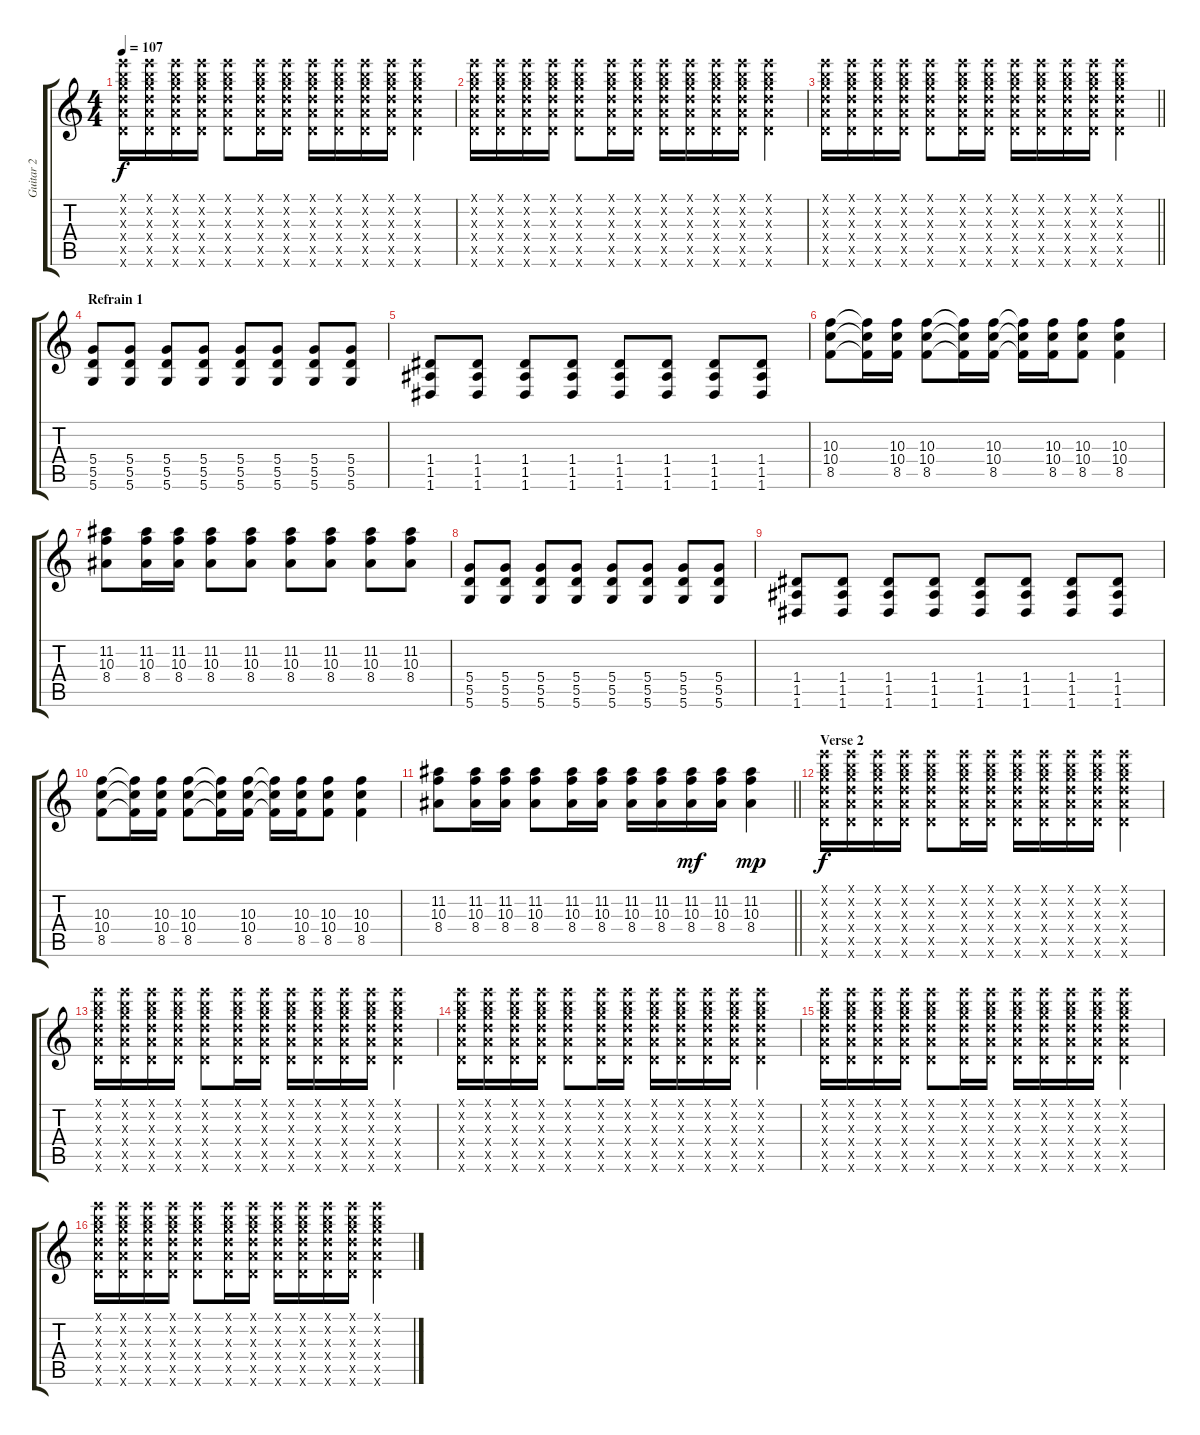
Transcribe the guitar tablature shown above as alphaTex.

\track ("Guitar 2" "Guitar 2") {instrument acousticguitarsteel}
\staff {score tabs}
\tuning (E4 B3 G3 D3 A2 D2) {hide}
\ts (4 4)
\tempo 107
\clef g2
\ks c
(12.1{x} 12.2{x} 12.3{x} 12.4{x} 12.5{x} 12.6{x}).16{dy f} (12.1{x} 12.2{x} 12.3{x} 12.4{x} 12.5{x} 12.6{x}).16 (12.1{x} 12.2{x} 12.3{x} 12.4{x} 12.5{x} 12.6{x}).16 (12.1{x} 12.2{x} 12.3{x} 12.4{x} 12.5{x} 12.6{x}).16 (12.1{x} 12.2{x} 12.3{x} 12.4{x} 12.5{x} 12.6{x}).8 (12.1{x} 12.2{x} 12.3{x} 12.4{x} 12.5{x} 12.6{x}).16 (12.1{x} 12.2{x} 12.3{x} 12.4{x} 12.5{x} 12.6{x}).16 (12.1{x} 12.2{x} 12.3{x} 12.4{x} 12.5{x} 12.6{x}).16 (12.1{x} 12.2{x} 12.3{x} 12.4{x} 12.5{x} 12.6{x}).16 (12.1{x} 12.2{x} 12.3{x} 12.4{x} 12.5{x} 12.6{x}).16 (12.1{x} 12.2{x} 12.3{x} 12.4{x} 12.5{x} 12.6{x}).16 (12.1{x} 12.2{x} 12.3{x} 12.4{x} 12.5{x} 12.6{x}).4 |
(12.1{x} 12.2{x} 12.3{x} 12.4{x} 12.5{x} 12.6{x}).16 (12.1{x} 12.2{x} 12.3{x} 12.4{x} 12.5{x} 12.6{x}).16 (12.1{x} 12.2{x} 12.3{x} 12.4{x} 12.5{x} 12.6{x}).16 (12.1{x} 12.2{x} 12.3{x} 12.4{x} 12.5{x} 12.6{x}).16 (12.1{x} 12.2{x} 12.3{x} 12.4{x} 12.5{x} 12.6{x}).8 (12.1{x} 12.2{x} 12.3{x} 12.4{x} 12.5{x} 12.6{x}).16 (12.1{x} 12.2{x} 12.3{x} 12.4{x} 12.5{x} 12.6{x}).16 (12.1{x} 12.2{x} 12.3{x} 12.4{x} 12.5{x} 12.6{x}).16 (12.1{x} 12.2{x} 12.3{x} 12.4{x} 12.5{x} 12.6{x}).16 (12.1{x} 12.2{x} 12.3{x} 12.4{x} 12.5{x} 12.6{x}).16 (12.1{x} 12.2{x} 12.3{x} 12.4{x} 12.5{x} 12.6{x}).16 (12.1{x} 12.2{x} 12.3{x} 12.4{x} 12.5{x} 12.6{x}).4 |
\barLineRight lightlight
(12.1{x} 12.2{x} 12.3{x} 12.4{x} 12.5{x} 12.6{x}).16 (12.1{x} 12.2{x} 12.3{x} 12.4{x} 12.5{x} 12.6{x}).16 (12.1{x} 12.2{x} 12.3{x} 12.4{x} 12.5{x} 12.6{x}).16 (12.1{x} 12.2{x} 12.3{x} 12.4{x} 12.5{x} 12.6{x}).16 (12.1{x} 12.2{x} 12.3{x} 12.4{x} 12.5{x} 12.6{x}).8 (12.1{x} 12.2{x} 12.3{x} 12.4{x} 12.5{x} 12.6{x}).16 (12.1{x} 12.2{x} 12.3{x} 12.4{x} 12.5{x} 12.6{x}).16 (12.1{x} 12.2{x} 12.3{x} 12.4{x} 12.5{x} 12.6{x}).16 (12.1{x} 12.2{x} 12.3{x} 12.4{x} 12.5{x} 12.6{x}).16 (12.1{x} 12.2{x} 12.3{x} 12.4{x} 12.5{x} 12.6{x}).16 (12.1{x} 12.2{x} 12.3{x} 12.4{x} 12.5{x} 12.6{x}).16 (12.1{x} 12.2{x} 12.3{x} 12.4{x} 12.5{x} 12.6{x}).4 |
\section ("" "Refrain 1")
(5.4 5.5 5.6).8{volume 14 balance 0 instrument distortionguitar} (5.4 5.5 5.6).8 (5.4 5.5 5.6).8 (5.4 5.5 5.6).8 (5.4 5.5 5.6).8 (5.4 5.5 5.6).8 (5.4 5.5 5.6).8 (5.4 5.5 5.6).8 |
(1.4 1.5 1.6).8 (1.4 1.5 1.6).8 (1.4 1.5 1.6).8 (1.4 1.5 1.6).8 (1.4 1.5 1.6).8 (1.4 1.5 1.6).8 (1.4 1.5 1.6).8 (1.4 1.5 1.6).8 |
(10.3 10.4 8.5).8 (10.3{t} 10.4{t} 8.5{t}).16 (10.3 10.4 8.5).16 (10.3 10.4 8.5).8 (10.3{t} 10.4{t} 8.5{t}).16 (10.3 10.4 8.5).16 (10.3{t} 10.4{t} 8.5{t}).16 (10.3 10.4 8.5).16 (10.3 10.4 8.5).8 (10.3 10.4 8.5).4 |
(11.2 10.3 8.4).8 (11.2 10.3 8.4).16 (11.2 10.3 8.4).16 (11.2 10.3 8.4).8 (11.2 10.3 8.4).8 (11.2 10.3 8.4).8 (11.2 10.3 8.4).8 (11.2 10.3 8.4).8 (11.2 10.3 8.4).8 |
(5.4 5.5 5.6).8 (5.4 5.5 5.6).8 (5.4 5.5 5.6).8 (5.4 5.5 5.6).8 (5.4 5.5 5.6).8 (5.4 5.5 5.6).8 (5.4 5.5 5.6).8 (5.4 5.5 5.6).8 |
(1.4 1.5 1.6).8 (1.4 1.5 1.6).8 (1.4 1.5 1.6).8 (1.4 1.5 1.6).8 (1.4 1.5 1.6).8 (1.4 1.5 1.6).8 (1.4 1.5 1.6).8 (1.4 1.5 1.6).8 |
(10.3 10.4 8.5).8 (10.3{t} 10.4{t} 8.5{t}).16 (10.3 10.4 8.5).16 (10.3 10.4 8.5).8 (10.3{t} 10.4{t} 8.5{t}).16 (10.3 10.4 8.5).16 (10.3{t} 10.4{t} 8.5{t}).16 (10.3 10.4 8.5).16 (10.3 10.4 8.5).8 (10.3 10.4 8.5).4 |
\barLineRight lightlight
(11.2 10.3 8.4).8 (11.2 10.3 8.4).16 (11.2 10.3 8.4).16 (11.2 10.3 8.4).8 (11.2 10.3 8.4).16 (11.2 10.3 8.4).16 (11.2 10.3 8.4).16 (11.2 10.3 8.4).16 (11.2 10.3 8.4).16{dy mf} (11.2 10.3 8.4).16 (11.2 10.3 8.4).4{dy mp} |
\section ("" "Verse 2")
(12.1{x} 12.2{x} 12.3{x} 12.4{x} 12.5{x} 12.6{x}).16{dy f volume 16 balance 8 instrument acousticguitarsteel} (12.1{x} 12.2{x} 12.3{x} 12.4{x} 12.5{x} 12.6{x}).16 (12.1{x} 12.2{x} 12.3{x} 12.4{x} 12.5{x} 12.6{x}).16 (12.1{x} 12.2{x} 12.3{x} 12.4{x} 12.5{x} 12.6{x}).16 (12.1{x} 12.2{x} 12.3{x} 12.4{x} 12.5{x} 12.6{x}).8 (12.1{x} 12.2{x} 12.3{x} 12.4{x} 12.5{x} 12.6{x}).16 (12.1{x} 12.2{x} 12.3{x} 12.4{x} 12.5{x} 12.6{x}).16 (12.1{x} 12.2{x} 12.3{x} 12.4{x} 12.5{x} 12.6{x}).16 (12.1{x} 12.2{x} 12.3{x} 12.4{x} 12.5{x} 12.6{x}).16 (12.1{x} 12.2{x} 12.3{x} 12.4{x} 12.5{x} 12.6{x}).16 (12.1{x} 12.2{x} 12.3{x} 12.4{x} 12.5{x} 12.6{x}).16 (12.1{x} 12.2{x} 12.3{x} 12.4{x} 12.5{x} 12.6{x}).4 |
(12.1{x} 12.2{x} 12.3{x} 12.4{x} 12.5{x} 12.6{x}).16 (12.1{x} 12.2{x} 12.3{x} 12.4{x} 12.5{x} 12.6{x}).16 (12.1{x} 12.2{x} 12.3{x} 12.4{x} 12.5{x} 12.6{x}).16 (12.1{x} 12.2{x} 12.3{x} 12.4{x} 12.5{x} 12.6{x}).16 (12.1{x} 12.2{x} 12.3{x} 12.4{x} 12.5{x} 12.6{x}).8 (12.1{x} 12.2{x} 12.3{x} 12.4{x} 12.5{x} 12.6{x}).16 (12.1{x} 12.2{x} 12.3{x} 12.4{x} 12.5{x} 12.6{x}).16 (12.1{x} 12.2{x} 12.3{x} 12.4{x} 12.5{x} 12.6{x}).16 (12.1{x} 12.2{x} 12.3{x} 12.4{x} 12.5{x} 12.6{x}).16 (12.1{x} 12.2{x} 12.3{x} 12.4{x} 12.5{x} 12.6{x}).16 (12.1{x} 12.2{x} 12.3{x} 12.4{x} 12.5{x} 12.6{x}).16 (12.1{x} 12.2{x} 12.3{x} 12.4{x} 12.5{x} 12.6{x}).4 |
(12.1{x} 12.2{x} 12.3{x} 12.4{x} 12.5{x} 12.6{x}).16 (12.1{x} 12.2{x} 12.3{x} 12.4{x} 12.5{x} 12.6{x}).16 (12.1{x} 12.2{x} 12.3{x} 12.4{x} 12.5{x} 12.6{x}).16 (12.1{x} 12.2{x} 12.3{x} 12.4{x} 12.5{x} 12.6{x}).16 (12.1{x} 12.2{x} 12.3{x} 12.4{x} 12.5{x} 12.6{x}).8 (12.1{x} 12.2{x} 12.3{x} 12.4{x} 12.5{x} 12.6{x}).16 (12.1{x} 12.2{x} 12.3{x} 12.4{x} 12.5{x} 12.6{x}).16 (12.1{x} 12.2{x} 12.3{x} 12.4{x} 12.5{x} 12.6{x}).16 (12.1{x} 12.2{x} 12.3{x} 12.4{x} 12.5{x} 12.6{x}).16 (12.1{x} 12.2{x} 12.3{x} 12.4{x} 12.5{x} 12.6{x}).16 (12.1{x} 12.2{x} 12.3{x} 12.4{x} 12.5{x} 12.6{x}).16 (12.1{x} 12.2{x} 12.3{x} 12.4{x} 12.5{x} 12.6{x}).4 |
(12.1{x} 12.2{x} 12.3{x} 12.4{x} 12.5{x} 12.6{x}).16 (12.1{x} 12.2{x} 12.3{x} 12.4{x} 12.5{x} 12.6{x}).16 (12.1{x} 12.2{x} 12.3{x} 12.4{x} 12.5{x} 12.6{x}).16 (12.1{x} 12.2{x} 12.3{x} 12.4{x} 12.5{x} 12.6{x}).16 (12.1{x} 12.2{x} 12.3{x} 12.4{x} 12.5{x} 12.6{x}).8 (12.1{x} 12.2{x} 12.3{x} 12.4{x} 12.5{x} 12.6{x}).16 (12.1{x} 12.2{x} 12.3{x} 12.4{x} 12.5{x} 12.6{x}).16 (12.1{x} 12.2{x} 12.3{x} 12.4{x} 12.5{x} 12.6{x}).16 (12.1{x} 12.2{x} 12.3{x} 12.4{x} 12.5{x} 12.6{x}).16 (12.1{x} 12.2{x} 12.3{x} 12.4{x} 12.5{x} 12.6{x}).16 (12.1{x} 12.2{x} 12.3{x} 12.4{x} 12.5{x} 12.6{x}).16 (12.1{x} 12.2{x} 12.3{x} 12.4{x} 12.5{x} 12.6{x}).4 |
(12.1{x} 12.2{x} 12.3{x} 12.4{x} 12.5{x} 12.6{x}).16 (12.1{x} 12.2{x} 12.3{x} 12.4{x} 12.5{x} 12.6{x}).16 (12.1{x} 12.2{x} 12.3{x} 12.4{x} 12.5{x} 12.6{x}).16 (12.1{x} 12.2{x} 12.3{x} 12.4{x} 12.5{x} 12.6{x}).16 (12.1{x} 12.2{x} 12.3{x} 12.4{x} 12.5{x} 12.6{x}).8 (12.1{x} 12.2{x} 12.3{x} 12.4{x} 12.5{x} 12.6{x}).16 (12.1{x} 12.2{x} 12.3{x} 12.4{x} 12.5{x} 12.6{x}).16 (12.1{x} 12.2{x} 12.3{x} 12.4{x} 12.5{x} 12.6{x}).16 (12.1{x} 12.2{x} 12.3{x} 12.4{x} 12.5{x} 12.6{x}).16 (12.1{x} 12.2{x} 12.3{x} 12.4{x} 12.5{x} 12.6{x}).16 (12.1{x} 12.2{x} 12.3{x} 12.4{x} 12.5{x} 12.6{x}).16 (12.1{x} 12.2{x} 12.3{x} 12.4{x} 12.5{x} 12.6{x}).4
